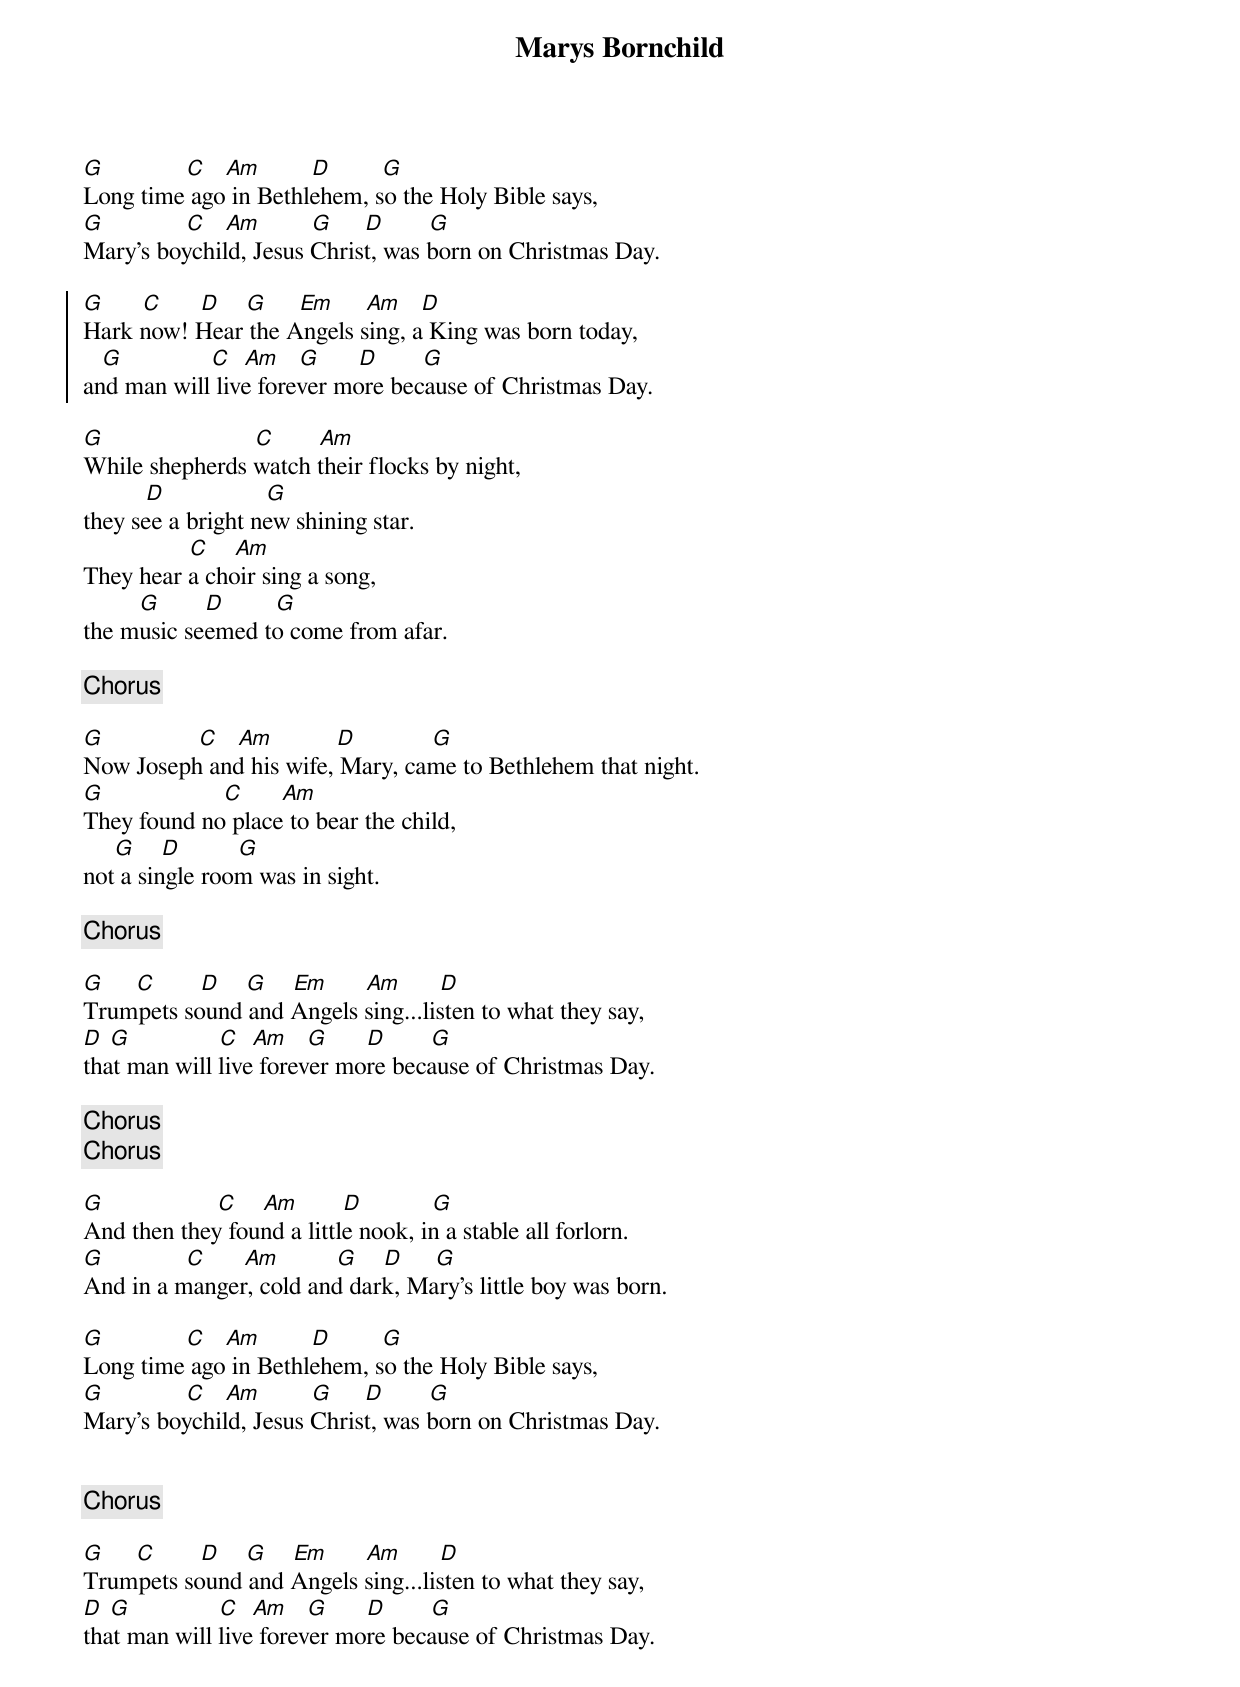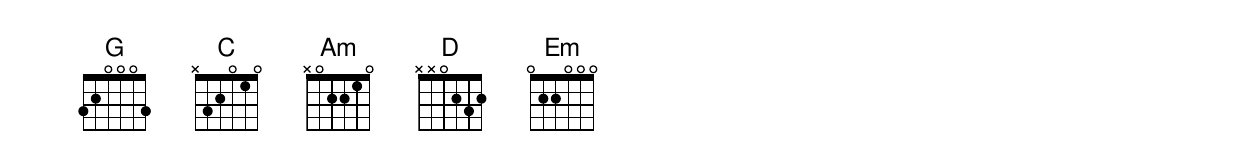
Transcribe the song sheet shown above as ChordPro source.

{title: Marys Bornchild}

[G]             [C]   [Am]        [D]        [G]
Long time ago in Bethlehem, so the Holy Bible says,
[G]             [C]   [Am]        [G]     [D]       [G]
Mary's boychild, Jesus Christ, was born on Christmas Day.

{start_of_chorus}
[G]      [C]      [D]    [G]     [Em]     [Am]   [D]
Hark now! Hear the Angels sing, a King was born today,
   [G]              [C]  [Am]   [G]      [D]       [G]
and man will live forever more because of Christmas Day.
{end_of_chorus}

[G]                        [C]       [Am]
While shepherds watch their flocks by night,
          [D]                [G]
they see a bright new shining star.
                 [C]    [Am]
They hear a choir sing a song,
         [G]       [D]        [G]
the music seemed to come from afar.

{chorus}

[G]               [C]   [Am]          [D]            [G]
Now Joseph and his wife, Mary, came to Bethlehem that night.
[G]                   [C]      [Am]
They found no place to bear the child,
     [G]    [D]         [G]
not a single room was in sight.

{chorus}

[G]     [C]       [D]    [G]    [Em]      [Am]      [D]
Trumpets sound and Angels sing...listen to what they say,
[D] [G]              [C]  [Am]   [G]      [D]       [G]
that man will live forever more because of Christmas Day.

{chorus}
{chorus}

[G]                  [C]    [Am]       [D]           [G]
And then they found a little nook, in a stable all forlorn.
[G]             [C]      [Am]         [G]    [D]     [G]
And in a manger, cold and dark, Mary's little boy was born.

[G]             [C]   [Am]        [D]        [G]
Long time ago in Bethlehem, so the Holy Bible says,
[G]             [C]   [Am]        [G]     [D]       [G]
Mary's boychild, Jesus Christ, was born on Christmas Day.


{chorus}

[G]     [C]       [D]    [G]    [Em]      [Am]      [D]
Trumpets sound and Angels sing...listen to what they say,
[D] [G]              [C]  [Am]   [G]      [D]       [G]
that man will live forever more because of Christmas Day.
